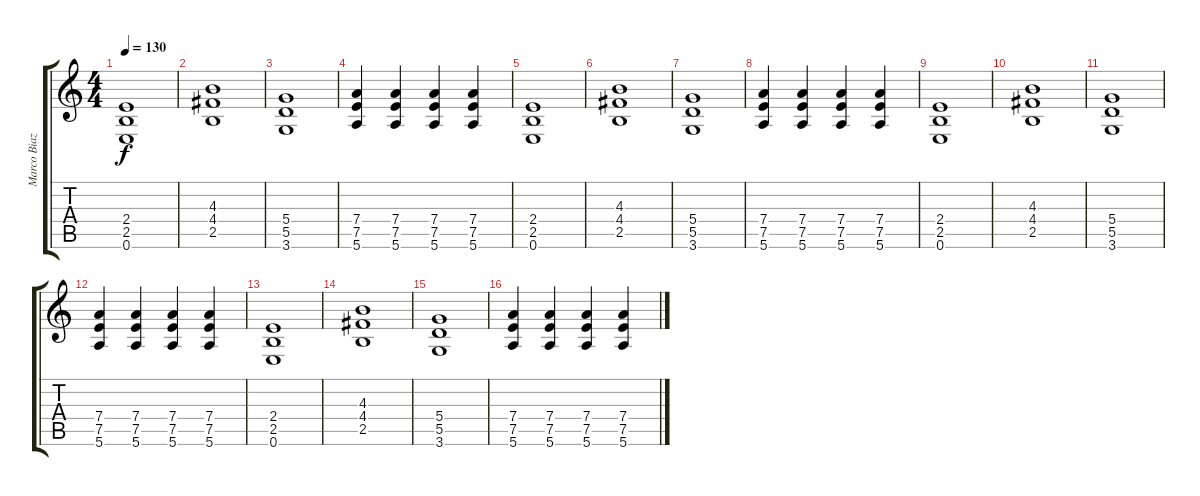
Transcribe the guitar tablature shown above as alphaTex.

\track ("Marco Biazzi" "Marco Biaz") {instrument distortionguitar}
\staff {score tabs}
\tuning (E4 B3 G3 D3 A2 E2) {hide}
\ts (4 4)
\tempo 130
\clef g2
\ks c
(2.4 2.5 0.6).1{dy f} |
(4.3 4.4 2.5).1 |
(5.4 5.5 3.6).1 |
(7.4 7.5 5.6).4 (7.4 7.5 5.6).4 (7.4 7.5 5.6).4 (7.4 7.5 5.6).4 |
(2.4 2.5 0.6).1 |
(4.3 4.4 2.5).1 |
(5.4 5.5 3.6).1 |
(7.4 7.5 5.6).4 (7.4 7.5 5.6).4 (7.4 7.5 5.6).4 (7.4 7.5 5.6).4 |
(2.4 2.5 0.6).1 |
(4.3 4.4 2.5).1 |
(5.4 5.5 3.6).1 |
(7.4 7.5 5.6).4 (7.4 7.5 5.6).4 (7.4 7.5 5.6).4 (7.4 7.5 5.6).4 |
(2.4 2.5 0.6).1 |
(4.3 4.4 2.5).1 |
(5.4 5.5 3.6).1 |
(7.4 7.5 5.6).4 (7.4 7.5 5.6).4 (7.4 7.5 5.6).4 (7.4 7.5 5.6).4
